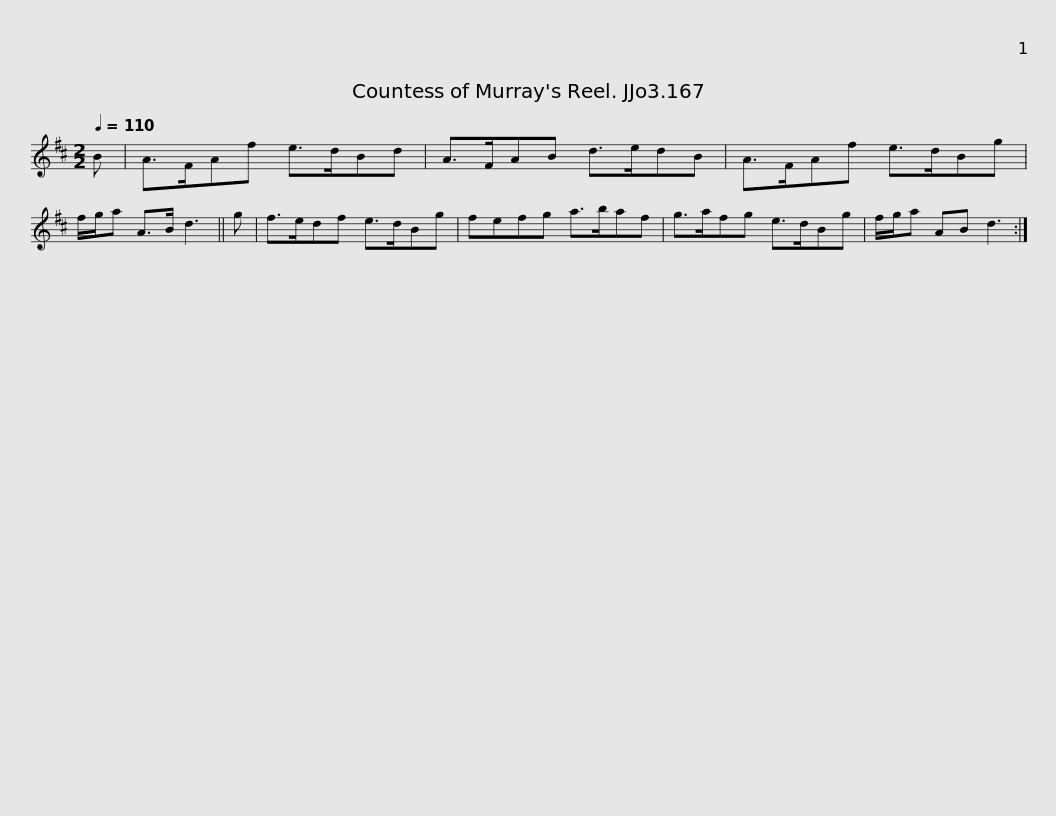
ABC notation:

X:1
L:1/8
Q:1/4=110
M:2/2
I:linebreak $
K:D
V:1 treble
V:1
 B | A>FAf e>dBd | A>FAB d>edB | A>FAf e>dBg | f/g/a A>B d3 || %5
 g |$ f>edf e>dBg | fefg a>baf | g>afg e>dBg | f/g/a AB d3 :| %10
